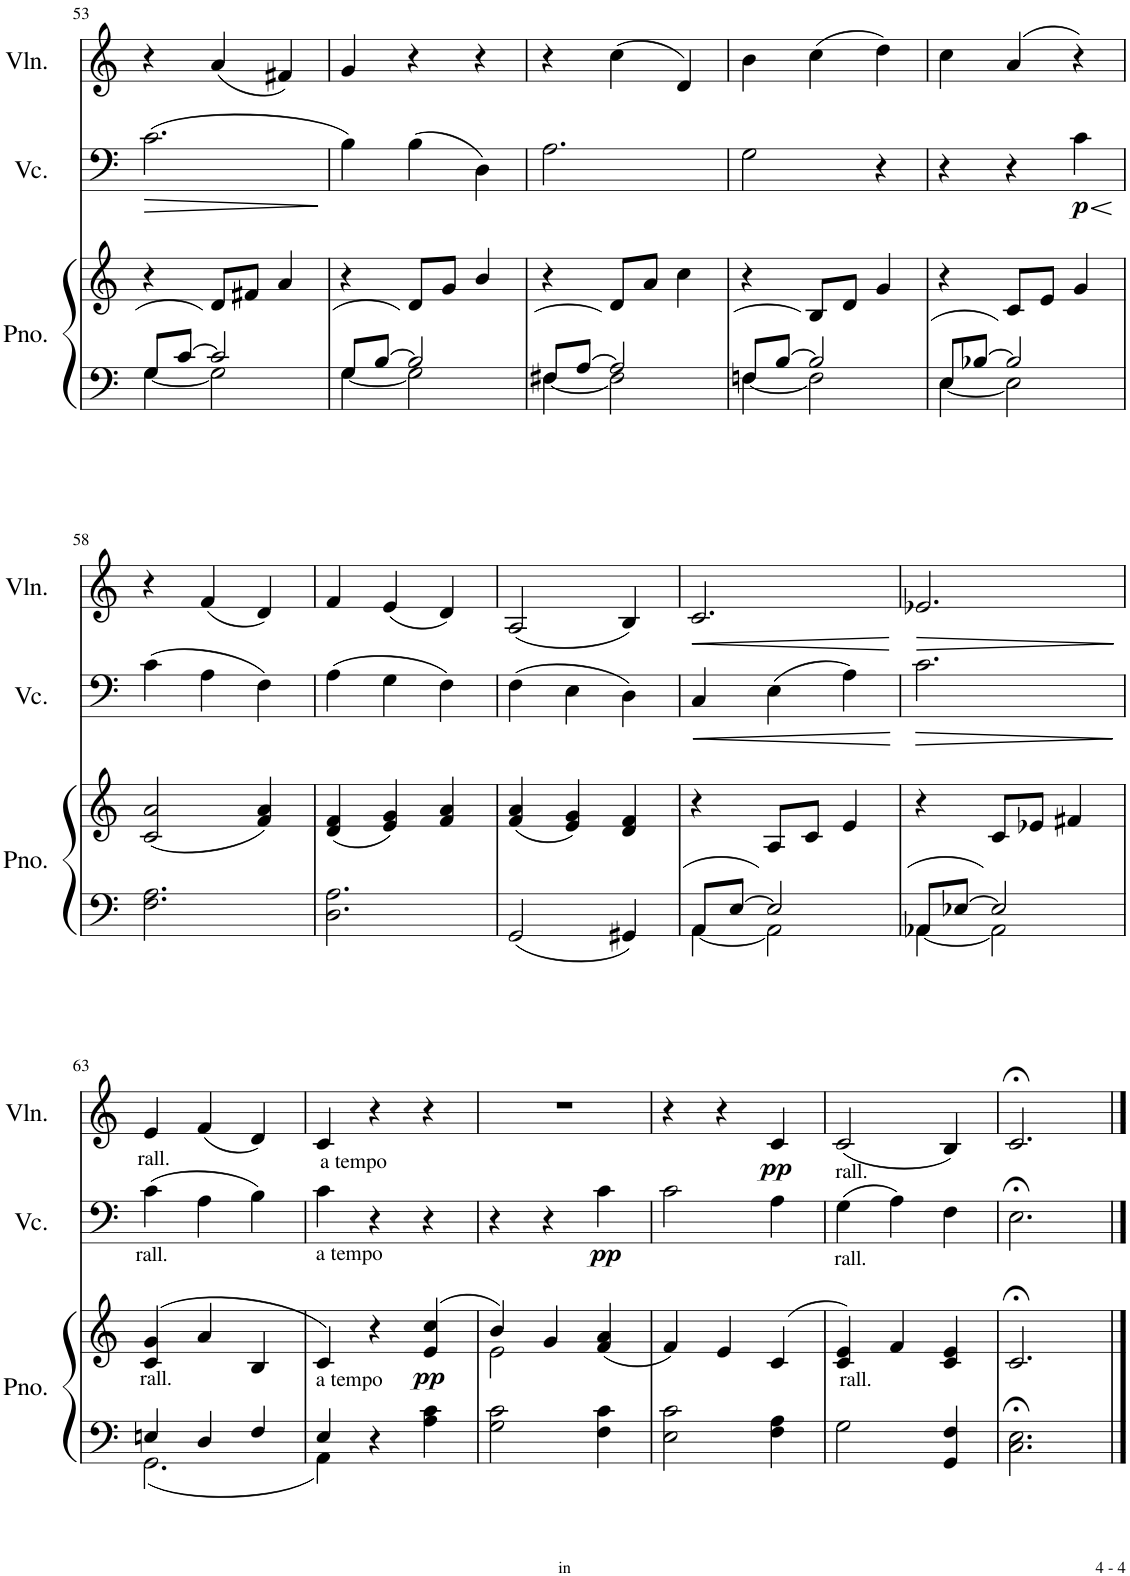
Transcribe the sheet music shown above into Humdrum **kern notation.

**kern	**kern	**dynam	**kern	**dynam	**kern	**dynam
*part3	*part3	*part3	*part2	*part2	*part1	*part1
*staff4	*staff3	*staff3/4	*staff2	*staff2	*staff1	*staff1
*I"Piano	*	*	*I"Violoncello	*	*I"Violin	*
*I'Pno.	*	*	*I'Vc.	*	*I'Vln.	*
!!LO:PB:g=z
*clefF4	*clefG2	*	*clefF4	*	*clefG2	*
*k[]	*k[]	*	*k[]	*	*k[]	*
*M3/4	*M3/4	*	*M3/4	*	*M3/4	*
=53	=53	=53	=53	=53	=53	=53
*^	*	*	*	*	*	*
!	!	!	!	!	!LO:HP:b	!	!
8G/L	[<4G\	4r	.	(2.c\	>	4r	.
[>8c/J	.	.	.	.	.	.	.
2c/]	2G\]	8d/L	.	.	.	(4a/	.
.	.	8f#X/J	.	.	.	.	.
.	.	4a/	.	.	.	4f#X/)	.
*v	*v	*	*	*	*	*	*
.	.	.	.	]	.	.
=54	=54	=54	=54	=54	=54	=54
*^	*	*	*	*	*	*
8G/L	[<4G\	4r	.	4B\)	.	4g/	.
[>8B/J	.	.	.	.	.	.	.
2B/]	2G\]	8d/L	.	(4B\	.	4r	.
.	.	8g/J	.	.	.	.	.
.	.	4b/	.	4D\)	.	4r	.
=55	=55	=55	=55	=55	=55	=55	=55
8F#X/L	[<4F#\	4r	.	2.A\	.	4r	.
[>8A/J	.	.	.	.	.	.	.
2A/]	2F#\]	8d/L	.	.	.	(4cc\	.
.	.	8a/J	.	.	.	.	.
.	.	4cc\	.	.	.	4d/)	.
=56	=56	=56	=56	=56	=56	=56	=56
8Fn/L	[<4F\	4r	.	2G\	.	4b\	.
[>8B/J	.	.	.	.	.	.	.
2B/]	2F\]	8B/L	.	.	.	(4cc\	.
.	.	8d/J	.	.	.	.	.
.	.	4g/	.	4r	.	4dd\)	.
=57	=57	=57	=57	=57	=57	=57	=57
8E/L	[<4E\	4r	.	4r	.	4cc\	.
[>8B-X/J	.	.	.	.	.	.	.
2B-/]	2E\]	8c/L	.	4r	.	(>4a/	.
.	.	8e/J	.	.	.	.	.
!	!	!	!	!	!LO:HP:b	!	!
!	!	!	!	!	!LO:DY:n=1:b	!	!
.	.	4g/	.	4c\	< p	4r)	.
*v	*v	*	*	*	*	*	*
.	.	.	.	[	.	.
!!LO:LB:g=z
=58	=58	=58	=58	=58	=58	=58
2.F\ 2.A\	(2c/ 2a/	.	(4c\	.	4r	.
.	.	.	4A\	.	(4f/	.
.	4f/ 4a/)	.	4F\)	.	4d/)	.
=59	=59	=59	=59	=59	=59	=59
2.D\ 2.A\	(4d/ 4f/	.	(4A\	.	4f/	.
.	4e/ 4g/)	.	4G\	.	(4e/	.
.	4f/ 4a/	.	4F\)	.	4d/)	.
=60	=60	=60	=60	=60	=60	=60
2GG/	(4f/ 4a/	.	(4F\	.	(2A/	.
.	4e/ 4g/)	.	4E\	.	.	.
4GG#X/	4d/ 4f/	.	4D\)	.	4B/)	.
=61	=61	=61	=61	=61	=61	=61
*^	*	*	*	*	*	*
!	!	!	!	!	!LO:HP:b	!	!LO:HP:b
8AA/L	[<4AA\	4r	.	4C/	<	2.c/	<
[>8E/J	.	.	.	.	.	.	.
2E/]	2AA\]	8A/L	.	(4E\	.	.	.
.	.	8c/J	.	.	.	.	.
.	.	4e/	.	4A\)	.	.	.
*v	*v	*	*	*	*	*	*
.	.	.	.	[	.	[
=62	=62	=62	=62	=62	=62	=62
*^	*	*	*	*	*	*
!	!	!	!	!	!LO:HP:b	!	!LO:HP:b
8AA-X/L	[<4AA-\	4r	.	2.c\	>	2.e-X/	>
[>8E-X/J	.	.	.	.	.	.	.
2E-/]	2AA-\]	8c/L	.	.	.	.	.
.	.	8e-X/J	.	.	.	.	.
.	.	4f#X/	.	.	.	.	.
*v	*v	*	*	*	*	*	*
.	.	.	.	]	.	]
!!LO:LB:g=z
=63	=63	=63	=63	=63	=63	=63
*^	*	*	*	*	*	*
!	!	!	!	!	!	!LO:TX:b:t=rall.	!
!	!	!	!	!LO:TX:b:t=rall.	!	!	!
!	!	!LO:TX:b:t=rall.	!	!	!	!	!
4En/	2.GG\	(>4c/ 4g/	.	(4c\	.	4e/	.
4D/	.	4a/	.	4A\	.	(4f/	.
4F/	.	4B/	.	4B\)	.	4d/)	.
=64	=64	=64	=64	=64	=64	=64	=64
!	!	!	!	!	!	!LO:TX:b:t=a tempo	!
!	!	!	!	!LO:TX:b:t=a tempo	!	!	!
!	!	!LO:TX:b:t=a tempo	!	!	!	!	!
4E/	4AA\	4c/)	.	4c\	.	4c/	.
4r	2ryy	4r	.	4r	.	4r	.
!	!	!	!LO:DY:b	!	!	!	!
4A\ 4c\	.	(>4e/ 4cc/	pp	4r	.	4r	.
*v	*v	*	*	*	*	*	*
=65	=65	=65	=65	=65	=65	=65
*	*^	*	*	*	*	*
2G\ 2c\	4b/)	2e\	.	4r	.	2.r	.
.	4g/	.	.	4r	.	.	.
!	!	!	!	!	!LO:DY:b	!	!
4F\ 4c\	(4f/ 4a/	4ryy	.	4c\	pp	.	.
*	*v	*v	*	*	*	*	*
=66	=66	=66	=66	=66	=66	=66
2E\ 2c\	4f/)	.	2c\	.	4r	.
.	4e/	.	.	.	4r	.
!	!	!	!	!	!	!LO:DY:b
4F\ 4A\	(>4c/	.	4A\	.	4c/	pp
=67	=67	=67	=67	=67	=67	=67
!	!	!	!	!	!LO:TX:b:t=rall.	!
!	!	!	!LO:TX:b:t=rall.	!	!	!
!	!LO:TX:b:t=rall.	!	!	!	!	!
2G\	4c/ 4e/)	.	(4G\	.	(2c/	.
.	4f/	.	4A\)	.	.	.
4GG/ 4F/	4c/ 4e/	.	4F\	.	4B/)	.
=68	=68	=68	=68	=68	=68	=68
2.C\;< 2.E\;<	2.c;</	.	2.E;<\	.	2.c;</	.
==	==	==	==	==	==	==
*-	*-	*-	*-	*-	*-	*-
